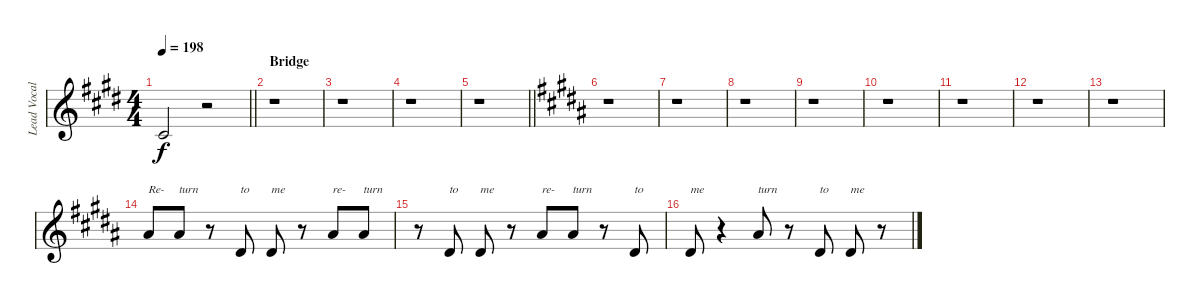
\track ("Lead Vocals" "Lead Vocal") {instrument lead6voice}
\staff {score}
\tuning (Eb4 Bb3 Gb3 Db3 Ab2 Db2) {hide}
\ts (4 4)
\tempo 198
\clef g2
\barLineRight lightlight
\ks e
7.3{t}.2{dy f} r.2 |
\section ("" "Bridge")
r.1 |
r.1 |
r.1 |
\barLineRight lightlight
r.1 |
\ks b
r.1 |
r.1 |
r.1 |
r.1 |
r.1 |
r.1 |
r.1 |
r.1 |
7.1.8{txt "Re-"} 7.1.8{txt "turn"} r.8 9.3.8{txt "to"} 9.3.8{txt "me"} r.8 7.1.8{txt "re-"} 7.1.8{txt "turn"} |
r.8 9.3.8{txt "to"} 9.3.8{txt "me"} r.8 7.1.8{txt "re-"} 7.1.8{txt "turn"} r.8 9.3.8{txt "to"} |
9.3.8{txt "me"} r.4 7.1.8{txt "turn"} r.8 9.3.8{txt "to"} 9.3.8{txt "me"} r.8
